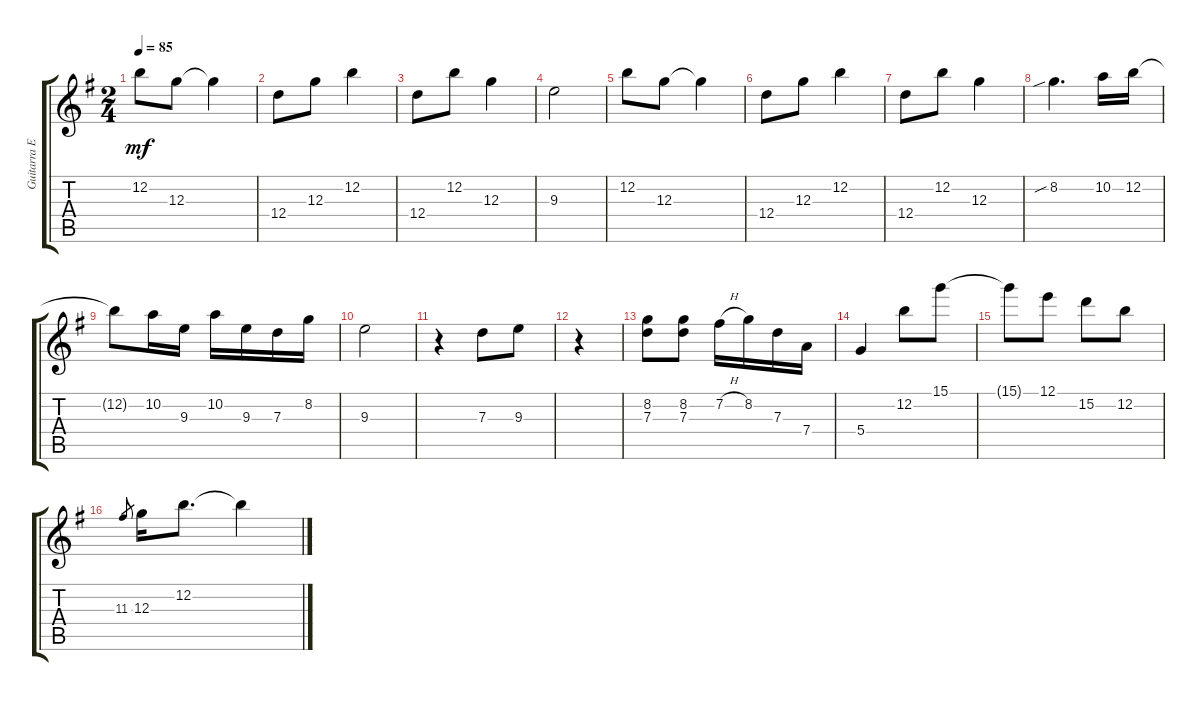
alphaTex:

\track ("Guitarra Electrica" "Guitarra E") {instrument electricguitarjazz}
\staff {score tabs}
\tuning (E4 B3 G3 D3 A2 E2) {hide}
\ts (2 4)
\tempo 85
\clef g2
\ks g
12.2.8{dy mf} 12.3.8 12.3{t}.4 |
12.4.8 12.3.8 12.2.4 |
12.4.8 12.2.8 12.3.4 |
9.3.2 |
12.2.8 12.3.8 12.3{t}.4 |
12.4.8 12.3.8 12.2.4 |
12.4.8 12.2.8 12.3.4 |
8.2{sib}.4{d} 10.2.16 12.2.16 |
12.2{t}.8 10.2.16 9.3.16 10.2.16 9.3.16 7.3.16 8.2.16 |
9.3.2 |
r.4 7.3.8 9.3.8 |
r.4 |
(8.2 7.3).8 (8.2 7.3).8 7.2{h}.16 8.2.16 7.3.16 7.4.16 |
5.4.4 12.2.8 15.1.8 |
15.1{t}.8 12.1.8 15.2.8 12.2.8 |
11.3.8{gr} 12.3.16 12.2.8{d} 12.2{t}.4
